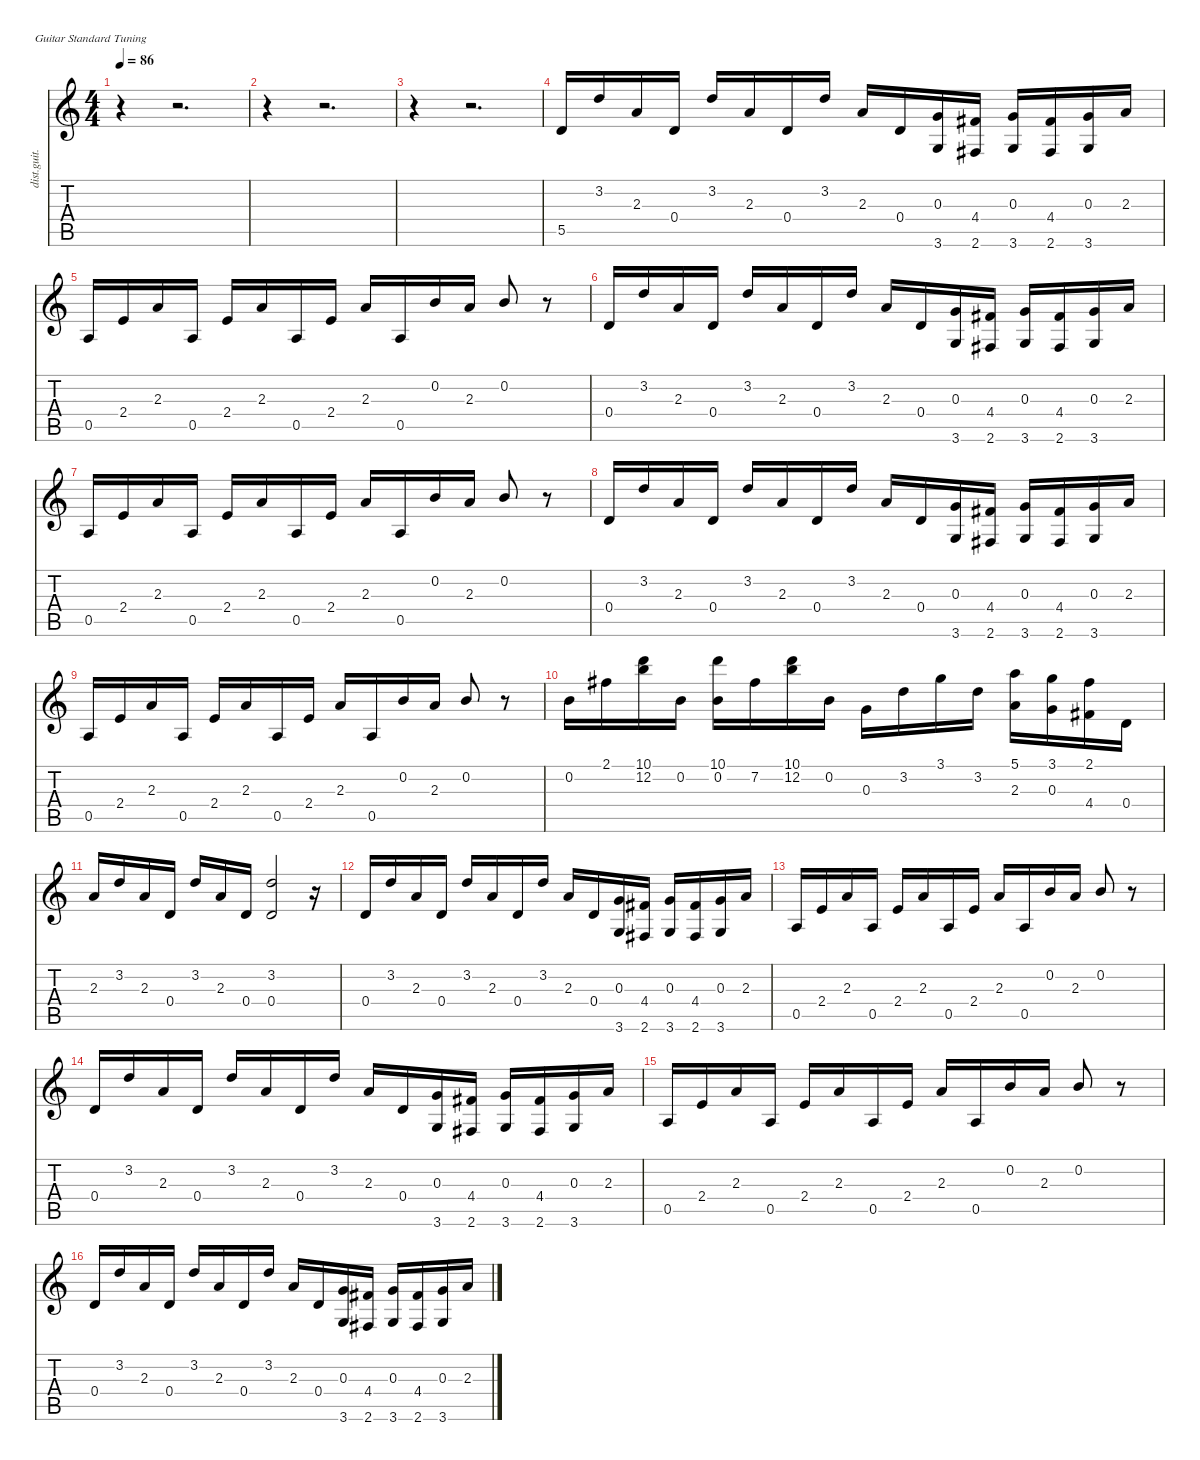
\defaultSystemsLayout 4
\hideDynamics
\bracketExtendMode nobrackets
\otherSystemsTrackNameOrientation horizontal
\track ("Take a guess" "dist.guit.") {instrument distortionguitar}
\staff {score tabs}
\tuning (E4 B3 G3 D3 A2 E2)
\ts (4 4)
\tempo 86
\clef g2
\ks c
r.4{dy ff instrument distortionguitar beam Down} r.2{d beam Down} |
r.4{beam Down} r.2{d beam Down} |
r.4{beam Down} r.2{d beam Down} |
5.5.16{beam Up} 3.2.16{dy mf beam Up} 2.3.16{dy ff beam Up} 0.4.16{beam Up} 3.2.16{dy f beam Up} 2.3.16{dy ff beam Up} 0.4.16{beam Up} 3.2.16{dy f beam Up} 2.3.16{dy ff beam Up} 0.4.16{beam Up} (0.3 3.6).16{dy f beam Up} (4.4{acc #} 2.6{acc #}).16{beam Up} (0.3 3.6).16{beam Up} (4.4{acc #} 2.6{acc #}).16{beam Up} (0.3 3.6).16{beam Up} 2.3.16{dy ff beam Up} |
0.5.16{dy f beam Up} 2.4.16{dy ff beam Up} 2.3.16{dy f beam Up} 0.5.16{beam Up} 2.4.16{dy ff beam Up} 2.3.16{dy f beam Up} 0.5.16{dy ff beam Up} 2.4.16{beam Up} 2.3.16{dy mf beam Up} 0.5.16{dy f beam Up} 0.2.16{dy ff beam Up} 2.3.16{dy f beam Up} 0.2.8{beam Up} r.8{beam Up} |
0.4.16{dy ff beam Up} 3.2.16{dy mf beam Up} 2.3.16{dy ff beam Up} 0.4.16{beam Up} 3.2.16{dy f beam Up} 2.3.16{dy ff beam Up} 0.4.16{beam Up} 3.2.16{dy f beam Up} 2.3.16{dy ff beam Up} 0.4.16{beam Up} (0.3 3.6).16{dy f beam Up} (4.4{acc #} 2.6{acc #}).16{beam Up} (0.3 3.6).16{beam Up} (4.4{acc #} 2.6{acc #}).16{beam Up} (0.3 3.6).16{beam Up} 2.3.16{dy ff beam Up} |
0.5.16{dy f beam Up} 2.4.16{dy ff beam Up} 2.3.16{dy f beam Up} 0.5.16{beam Up} 2.4.16{dy ff beam Up} 2.3.16{dy f beam Up} 0.5.16{dy ff beam Up} 2.4.16{beam Up} 2.3.16{dy mf beam Up} 0.5.16{dy f beam Up} 0.2.16{dy ff beam Up} 2.3.16{dy f beam Up} 0.2.8{beam Up} r.8{beam Up} |
0.4.16{dy ff beam Up} 3.2.16{dy mf beam Up} 2.3.16{dy ff beam Up} 0.4.16{beam Up} 3.2.16{dy f beam Up} 2.3.16{dy ff beam Up} 0.4.16{beam Up} 3.2.16{dy f beam Up} 2.3.16{dy ff beam Up} 0.4.16{beam Up} (0.3 3.6).16{dy f beam Up} (4.4{acc #} 2.6{acc #}).16{beam Up} (0.3 3.6).16{beam Up} (4.4{acc #} 2.6{acc #}).16{beam Up} (0.3 3.6).16{beam Up} 2.3.16{dy ff beam Up} |
0.5.16{dy f beam Up} 2.4.16{dy ff beam Up} 2.3.16{dy f beam Up} 0.5.16{beam Up} 2.4.16{dy ff beam Up} 2.3.16{dy f beam Up} 0.5.16{dy ff beam Up} 2.4.16{beam Up} 2.3.16{dy mf beam Up} 0.5.16{dy f beam Up} 0.2.16{dy ff beam Up} 2.3.16{dy f beam Up} 0.2.8{beam Up} r.8{beam Up} |
0.2.16{beam Down} 2.1{acc #}.16{beam Down} (10.1 12.2).16{dy ff beam Down} 0.2.16{dy f beam Down} (10.1 0.2).16{dy ff beam Down} 7.2{acc #}.16{dy f beam Down} (10.1 12.2).16{dy ff beam Down} 0.2.16{dy f beam Down} 0.3.16{beam Down} 3.2.16{beam Down} 3.1.16{dy ff beam Down} 3.2.16{beam Down} (5.1 2.3).16{dy f beam Down} (3.1 0.3).16{dy ff beam Down} (2.1{acc #} 4.4{acc #}).16{beam Down} 0.4.16{dy f beam Down} |
2.3.16{dy ff beam Up} 3.2.16{beam Up} 2.3.16{beam Up} 0.4.16{dy mf beam Up} 3.2.16{dy ff beam Up} 2.3.16{beam Up} 0.4.16{dy f beam Up} (3.2 0.4).2{beam Up} r.16{beam Up} |
0.4.16{dy ff beam Up} 3.2.16{dy mf beam Up} 2.3.16{dy ff beam Up} 0.4.16{beam Up} 3.2.16{dy f beam Up} 2.3.16{dy ff beam Up} 0.4.16{beam Up} 3.2.16{dy f beam Up} 2.3.16{dy ff beam Up} 0.4.16{beam Up} (0.3 3.6).16{dy f beam Up} (4.4{acc #} 2.6{acc #}).16{beam Up} (0.3 3.6).16{beam Up} (4.4{acc #} 2.6{acc #}).16{beam Up} (0.3 3.6).16{beam Up} 2.3.16{dy ff beam Up} |
0.5.16{dy f beam Up} 2.4.16{dy ff beam Up} 2.3.16{dy f beam Up} 0.5.16{beam Up} 2.4.16{dy ff beam Up} 2.3.16{dy f beam Up} 0.5.16{dy ff beam Up} 2.4.16{beam Up} 2.3.16{dy mf beam Up} 0.5.16{dy f beam Up} 0.2.16{dy ff beam Up} 2.3.16{dy f beam Up} 0.2.8{beam Up} r.8{beam Up} |
0.4.16{dy ff beam Up} 3.2.16{dy mf beam Up} 2.3.16{dy ff beam Up} 0.4.16{beam Up} 3.2.16{dy f beam Up} 2.3.16{dy ff beam Up} 0.4.16{beam Up} 3.2.16{dy f beam Up} 2.3.16{dy ff beam Up} 0.4.16{beam Up} (0.3 3.6).16{dy f beam Up} (4.4{acc #} 2.6{acc #}).16{beam Up} (0.3 3.6).16{beam Up} (4.4{acc #} 2.6{acc #}).16{beam Up} (0.3 3.6).16{beam Up} 2.3.16{dy ff beam Up} |
0.5.16{dy f beam Up} 2.4.16{dy ff beam Up} 2.3.16{dy f beam Up} 0.5.16{beam Up} 2.4.16{dy ff beam Up} 2.3.16{dy f beam Up} 0.5.16{dy ff beam Up} 2.4.16{beam Up} 2.3.16{dy mf beam Up} 0.5.16{dy f beam Up} 0.2.16{dy ff beam Up} 2.3.16{dy f beam Up} 0.2.8{beam Up} r.8{beam Up} |
0.4.16{dy ff beam Up} 3.2.16{dy mf beam Up} 2.3.16{dy ff beam Up} 0.4.16{beam Up} 3.2.16{dy f beam Up} 2.3.16{dy ff beam Up} 0.4.16{beam Up} 3.2.16{dy f beam Up} 2.3.16{dy ff beam Up} 0.4.16{beam Up} (0.3 3.6).16{dy f beam Up} (4.4{acc #} 2.6{acc #}).16{beam Up} (0.3 3.6).16{beam Up} (4.4{acc #} 2.6{acc #}).16{beam Up} (0.3 3.6).16{beam Up} 2.3.16{dy ff beam Up}
